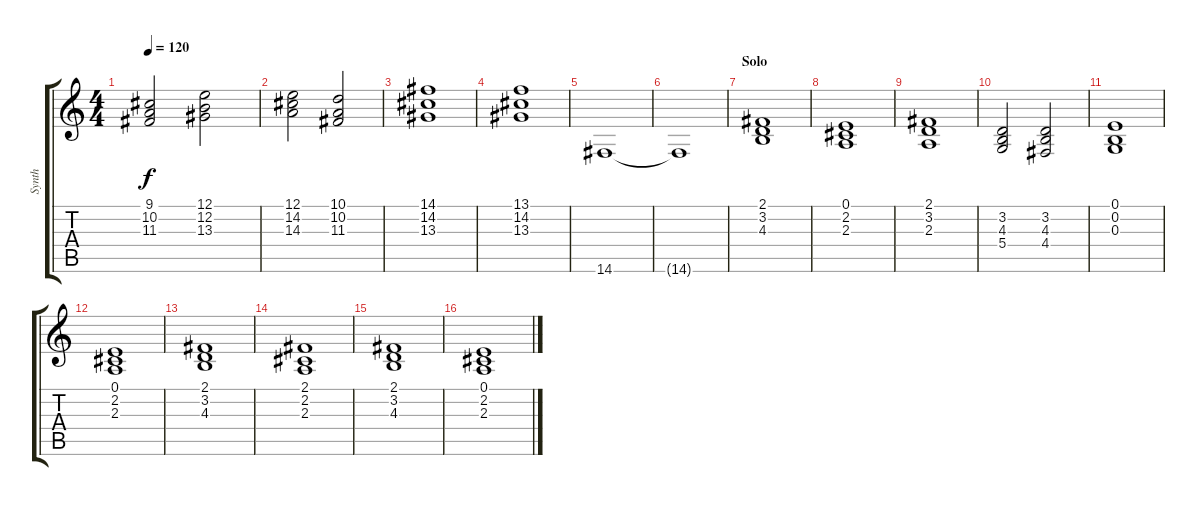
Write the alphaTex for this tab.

\track ("Synth" "Synth") {instrument synthstrings1}
\staff {score tabs}
\tuning (E4 B3 G3 D3 A2 E2) {hide}
\ts (4 4)
\tempo 120
\clef g2
\ks c
(9.1 10.2 11.3).2{dy f} (12.1 12.2 13.3).2 |
(12.1 14.2 14.3).2 (10.1 10.2 11.3).2 |
(14.1 14.2 13.3).1 |
(13.1 14.2 13.3).1 |
14.6.1 |
14.6{t}.1 |
\section ("" "Solo")
(2.1 3.2 4.3).1 |
(0.1 2.2 2.3).1 |
(2.1 3.2 2.3).1 |
(3.2 4.3 5.4).2 (3.2 4.3 4.4).2 |
(0.1 0.2 0.3).1 |
(0.1 2.2 2.3).1 |
(2.1 3.2 4.3).1 |
(2.1 2.2 2.3).1 |
(2.1 3.2 4.3).1 |
(0.1 2.2 2.3).1
